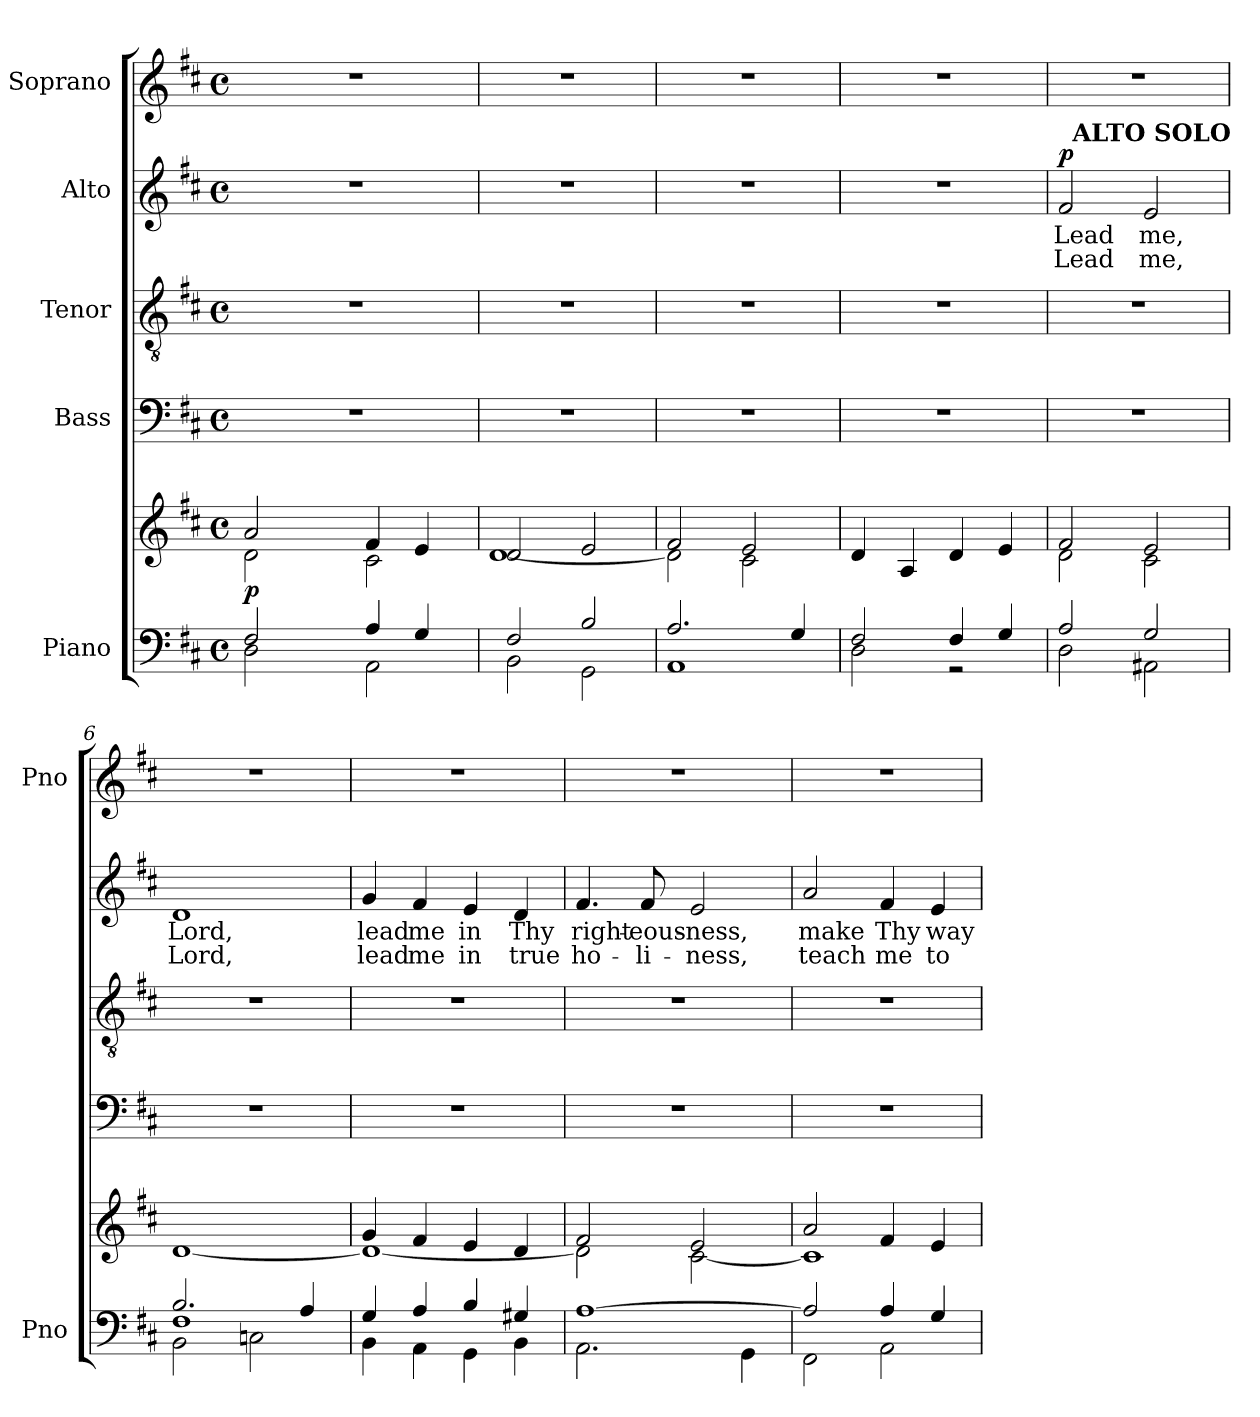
**kern	**kern	**dynam	**kern	**kern	**kern	**text	**text	**dynam	**kern
*part5	*part5	*part5	*part4	*part3	*part2	*part2	*part2	*part2	*part1
*staff6	*staff5	*staff5/6	*staff4	*staff3	*staff2	*staff2	*staff2	*staff2	*staff1
*I"Piano	*	*	*I"Bass	*I"Tenor	*I"Alto	*	*	*	*I"Soprano
*I'Pno	*	*	*	*	*	*	*	*	*I'Pno
*clefF4	*clefG2	*	*clefF4	*clefGv2	*clefG2	*	*	*	*clefG2
*k[f#c#]	*k[f#c#]	*	*k[f#c#]	*k[f#c#]	*k[f#c#]	*	*	*	*k[f#c#]
*D:	*D:	*	*D:	*D:	*D:	*	*	*	*D:
*M4/4	*M4/4	*	*M4/4	*M4/4	*M4/4	*	*	*	*M4/4
*met(c)	*met(c)	*	*met(c)	*met(c)	*met(c)	*	*	*	*met(c)
=1	=1	=1	=1	=1	=1	=1	=1	=1	=1
*^	*^	*	*	*	*	*	*	*	*
!	!	!	!	!	!	!	!	!	!	!	!LO:TX:a:t=Moderato
!	!	!	!	!	!	!	!LO:TX:a:t=Lento	!	!	!	!
!	!	!	!	!LO:DY:a=2	!	!	!	!	!	!	!
*	*	*	*	*	*	*	*^	*	*	*	*^
2F#/	2D\	2a/	2d\	p	1r	1r	1r	4ryy	.	.	.	1r	4ryy
*	*	*	*	*	*	*	*	*	*	*	*	*MM69	*
.	.	.	.	.	.	.	.	8ryy	.	.	.	.	2.ryy
.	.	.	.	.	.	.	.	32ryy	.	.	.	.	.
*	*	*	*	*	*	*	*MM69	*	*	*	*	*	*
.	.	.	.	.	.	.	.	2ryy	.	.	.	.	.
4A/	2AA\	4f#/	2c#\	.	.	.	.	.	.	.	.	.	.
4G/	.	4e/	.	.	.	.	.	.	.	.	.	.	.
.	.	.	.	.	.	.	.	16.ryy	.	.	.	.	.
*	*	*	*	*	*	*	*v	*v	*	*	*	*	*
*	*	*	*	*	*	*	*	*	*	*	*v	*v
=2	=2	=2	=2	=2	=2	=2	=2	=2	=2	=2	=2
2F#/	2BB\	2d/	[<1d	.	1r	1r	1r	.	.	.	1r
2B/	2GG\	2e/	.	.	.	.	.	.	.	.	.
=3	=3	=3	=3	=3	=3	=3	=3	=3	=3	=3	=3
2.A/	1AA	2f#/	2d\]	.	1r	1r	1r	.	.	.	1r
.	.	2e/	2c#\	.	.	.	.	.	.	.	.
4G/	.	.	.	.	.	.	.	.	.	.	.
*	*	*v	*v	*	*	*	*	*	*	*	*
=4	=4	=4	=4	=4	=4	=4	=4	=4	=4	=4
2F#/	2D\	4d/	.	1r	1r	1r	.	.	.	1r
.	.	4A/	.	.	.	.	.	.	.	.
4F#/	2rGG	4d/	.	.	.	.	.	.	.	.
4G/	.	4e/	.	.	.	.	.	.	.	.
=5	=5	=5	=5	=5	=5	=5	=5	=5	=5	=5
*	*	*^	*	*	*	*	*	*	*	*
!	!	!	!	!	!	!	!	!	!	!LO:DY:a	!
*	*	*	*	*	*	*	*^	*	*	*	*
2A/	2D\	2f#/	2d\	.	1r	1r	2f#/	32ryy	Lead	Lead	p	1r
!	!	!	!	!	!	!	!	!LO:TX:a:B:t=ALTO SOLO	!	!	!	!
.	.	.	.	.	.	.	.	2ryy	.	.	.	.
2G/	2AA#X\	2e/	2c#\	.	.	.	2e/	.	me,	me,	.	.
.	.	.	.	.	.	.	.	4...ryy	.	.	.	.
*	*	*v	*v	*	*	*	*v	*v	*	*	*	*
=6	=6	=6	=6	=6	=6	=6	=6	=6	=6	=6
*	*^	*	*	*	*	*	*	*	*	*
1F#	2BB\	2.B/	[<1d	.	1r	1r	1d	Lord,	Lord,	.	1r
.	2Cn\	.	.	.	.	.	.	.	.	.	.
.	.	4A/	.	.	.	.	.	.	.	.	.
*	*v	*v	*	*	*	*	*	*	*	*	*
=7	=7	=7	=7	=7	=7	=7	=7	=7	=7	=7
*	*	*^	*	*	*	*	*	*	*	*
4G/	4BB\	4g/	1d_	.	1r	1r	4g/	lead	lead	.	1r
4A/	4AA\	4f#/	.	.	.	.	4f#/	me	me	.	.
4B/	4GG\	4e/	.	.	.	.	4e/	in	in	.	.
4G#X/	4BB\	4d/	.	.	.	.	4d/	Thy	true	.	.
!!LO:LB:g=z
=8	=8	=8	=8	=8	=8	=8	=8	=8	=8	=8	=8
[>1A	2.AA\	2f#/	2d\]	.	1r	1r	4.f#/	right-	ho-	.	1r
.	.	.	.	.	.	.	8f#/	-eous-	-li-	.	.
.	.	2e/	[<2c#\	.	.	.	2e/	-ness,	-ness,	.	.
.	4GG\	.	.	.	.	.	.	.	.	.	.
=9	=9	=9	=9	=9	=9	=9	=9	=9	=9	=9	=9
2A/]	2FF#\	2a/	1c#]	.	1r	1r	2a/	make	teach	.	1r
4A/	2AA\	4f#/	.	.	.	.	4f#/	Thy	me	.	.
4G/	.	4e/	.	.	.	.	4e/	way	to	.	.
*v	*v	*	*	*	*	*	*	*	*	*	*
*	*v	*v	*	*	*	*	*	*	*	*
=	=	=	=	=	=	=	=	=	=
*-	*-	*-	*-	*-	*-	*-	*-	*-	*-
